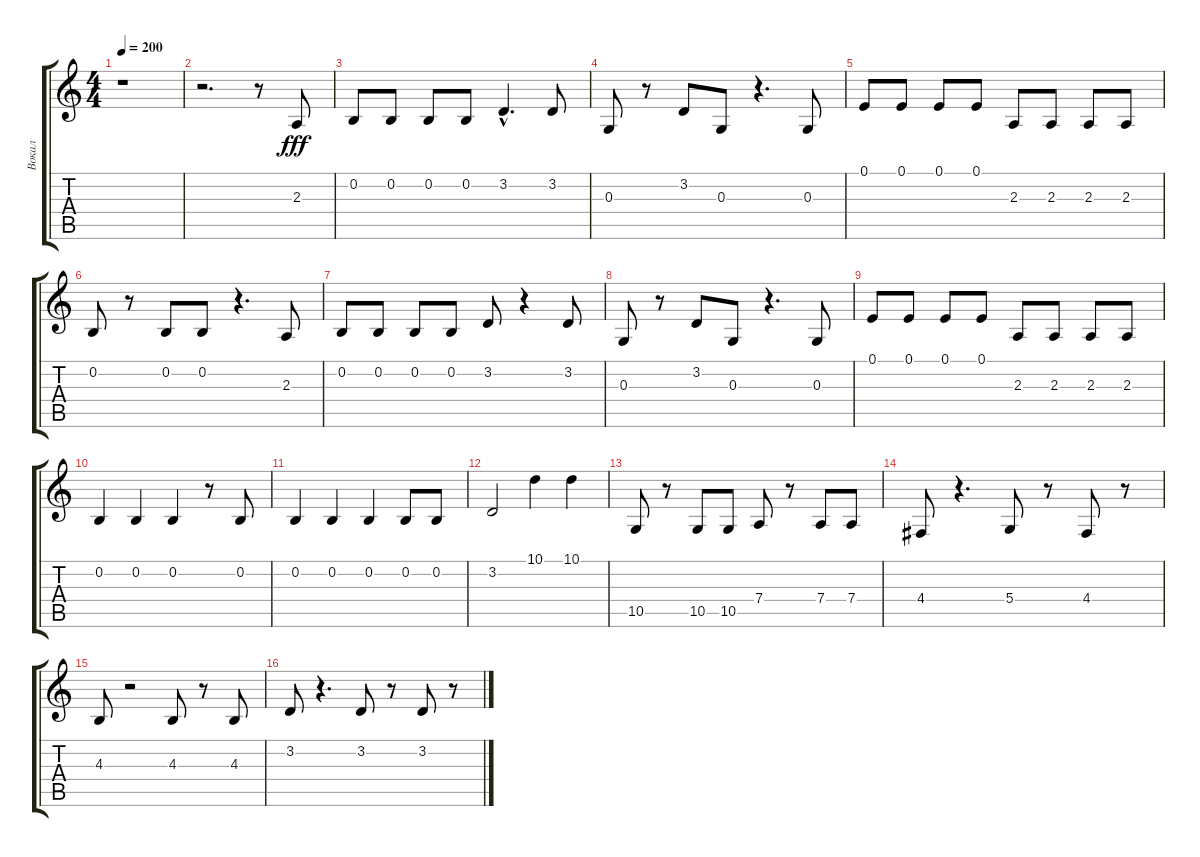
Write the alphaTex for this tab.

\track ("Вокал" "Вокал") {instrument tuba}
\staff {score tabs}
\tuning (E4 B3 G3 D3 A2 E2) {hide}
\ts (4 4)
\tempo 200
\clef g2
\ks c
r.1{dy fff} |
r.2{d} r.8 2.3.8 |
0.2.8 0.2.8 0.2.8 0.2.8 3.2{hac}.4{d} 3.2.8 |
0.3.8 r.8 3.2.8 0.3.8 r.4{d} 0.3.8 |
0.1.8 0.1.8 0.1.8 0.1.8 2.3.8 2.3.8 2.3.8 2.3.8 |
0.2.8 r.8 0.2.8 0.2.8 r.4{d} 2.3.8 |
0.2.8 0.2.8 0.2.8 0.2.8 3.2.8 r.4 3.2.8 |
0.3.8 r.8 3.2.8 0.3.8 r.4{d} 0.3.8 |
0.1.8 0.1.8 0.1.8 0.1.8 2.3.8 2.3.8 2.3.8 2.3.8 |
0.2.4 0.2.4 0.2.4 r.8 0.2.8 |
0.2.4 0.2.4 0.2.4 0.2.8 0.2.8 |
3.2.2 10.1.4 10.1.4 |
10.5.8 r.8 10.5.8 10.5.8 7.4.8 r.8 7.4.8 7.4.8 |
4.4.8 r.4{d} 5.4.8 r.8 4.4.8 r.8 |
4.3.8 r.2 4.3.8 r.8 4.3.8 |
3.2.8 r.4{d} 3.2.8 r.8 3.2.8 r.8
